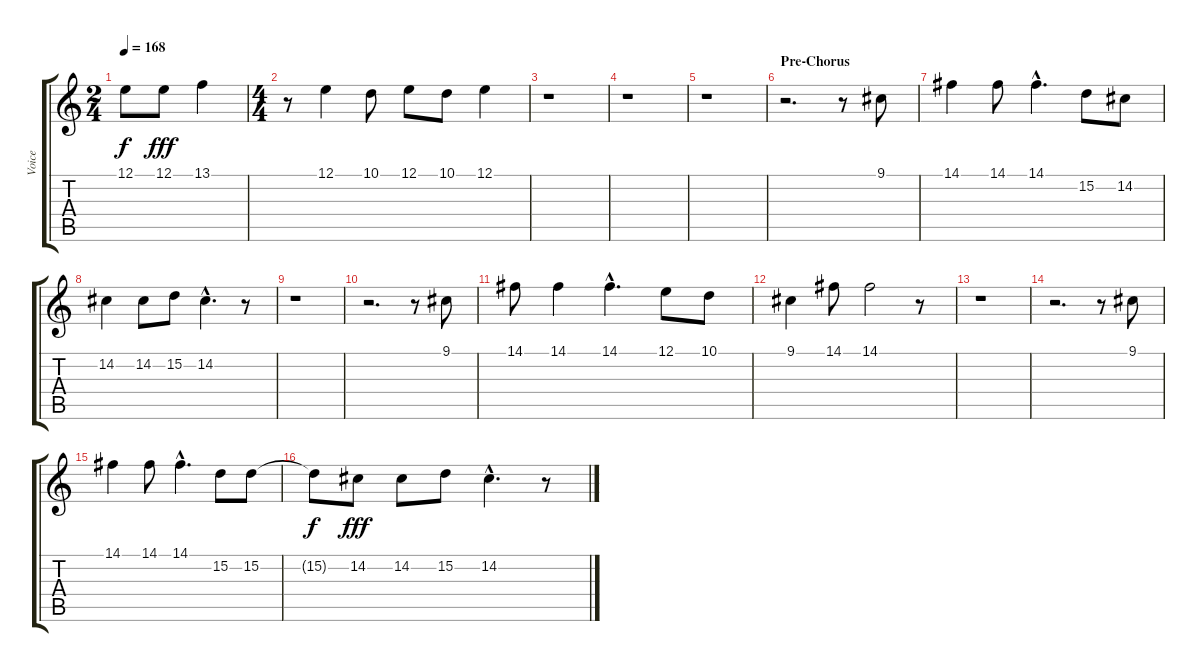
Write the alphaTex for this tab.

\track ("Voice" "Voice") {instrument lead8bassandlead}
\staff {score tabs}
\tuning (E4 B3 G3 D3 A2 E2) {hide}
\ts (2 4)
\tempo 168
\clef g2
\ks c
12.1.8{dy f} 12.1.8{dy fff} 13.1.4 |
\ts (4 4)
r.8 12.1.4 10.1.8 12.1.8 10.1.8 12.1.4 |
r.1 |
r.1 |
r.1 |
\section ("" "Pre-Chorus")
r.2{d} r.8 9.1.8 |
14.1.4 14.1.8 14.1{hac}.4{d} 15.2.8 14.2.8 |
14.2.4 14.2.8 15.2.8 14.2{hac}.4{d} r.8 |
r.1 |
r.2{d} r.8 9.1.8 |
14.1.8 14.1.4 14.1{hac}.4{d} 12.1.8 10.1.8 |
9.1.4 14.1.8 14.1.2 r.8 |
r.1 |
r.2{d} r.8 9.1.8 |
14.1.4 14.1.8 14.1{hac}.4{d} 15.2.8 15.2.8 |
15.2{t}.8{dy f} 14.2.8{dy fff} 14.2.8 15.2.8 14.2{hac}.4{d} r.8
